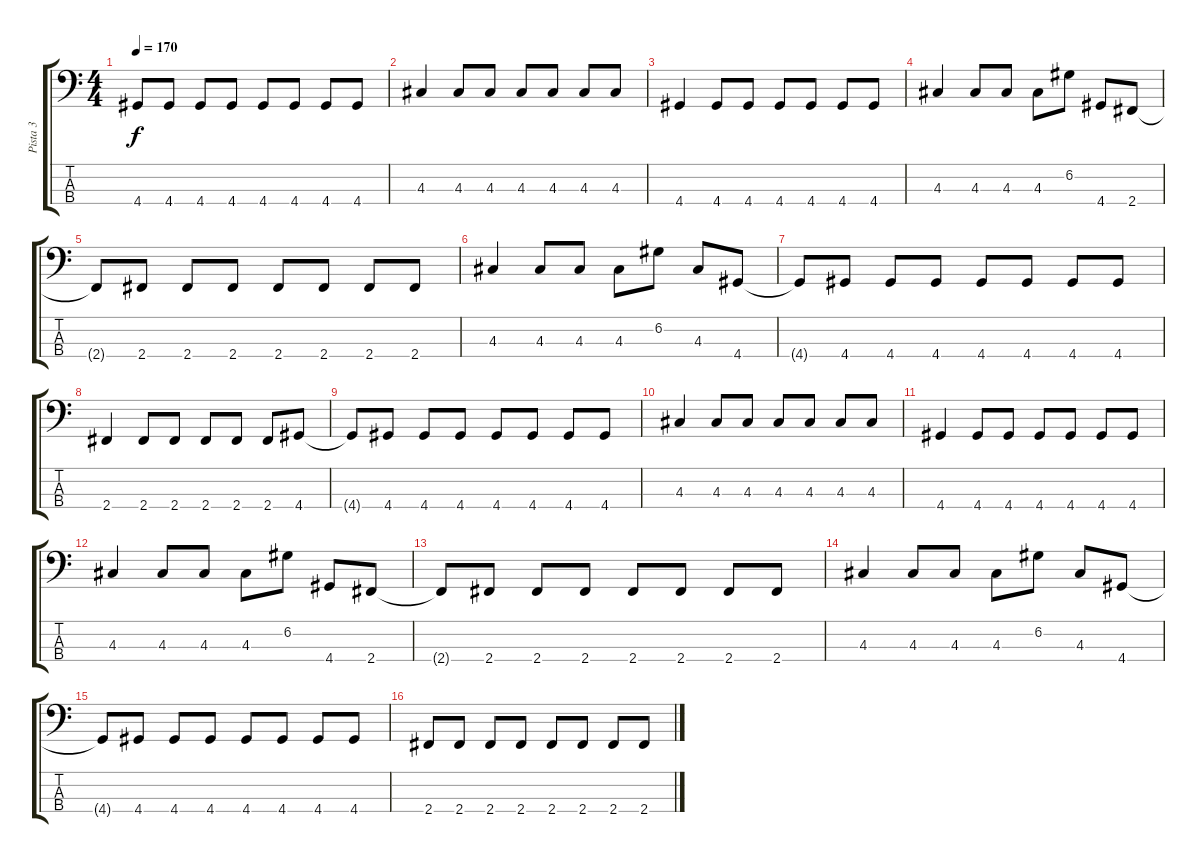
\track ("Pista 3" "Pista 3") {instrument electricbassfinger}
\staff {score tabs}
\tuning (G2 D2 A1 E1) {hide}
\ts (4 4)
\tempo 170
\clef f4
\ks c
4.4.8{dy f} 4.4.8 4.4.8 4.4.8 4.4.8 4.4.8 4.4.8 4.4.8 |
4.3.4 4.3.8 4.3.8 4.3.8 4.3.8 4.3.8 4.3.8 |
4.4.4 4.4.8 4.4.8 4.4.8 4.4.8 4.4.8 4.4.8 |
4.3.4 4.3.8 4.3.8 4.3.8 6.2.8 4.4.8 2.4.8 |
2.4{t}.8 2.4.8 2.4.8 2.4.8 2.4.8 2.4.8 2.4.8 2.4.8 |
4.3.4 4.3.8 4.3.8 4.3.8 6.2.8 4.3.8 4.4.8 |
4.4{t}.8 4.4.8 4.4.8 4.4.8 4.4.8 4.4.8 4.4.8 4.4.8 |
2.4.4 2.4.8 2.4.8 2.4.8 2.4.8 2.4.8 4.4.8 |
4.4{t}.8 4.4.8 4.4.8 4.4.8 4.4.8 4.4.8 4.4.8 4.4.8 |
4.3.4 4.3.8 4.3.8 4.3.8 4.3.8 4.3.8 4.3.8 |
4.4.4 4.4.8 4.4.8 4.4.8 4.4.8 4.4.8 4.4.8 |
4.3.4 4.3.8 4.3.8 4.3.8 6.2.8 4.4.8 2.4.8 |
2.4{t}.8 2.4.8 2.4.8 2.4.8 2.4.8 2.4.8 2.4.8 2.4.8 |
4.3.4 4.3.8 4.3.8 4.3.8 6.2.8 4.3.8 4.4.8 |
4.4{t}.8 4.4.8 4.4.8 4.4.8 4.4.8 4.4.8 4.4.8 4.4.8 |
2.4.8 2.4.8 2.4.8 2.4.8 2.4.8 2.4.8 2.4.8 2.4.8
